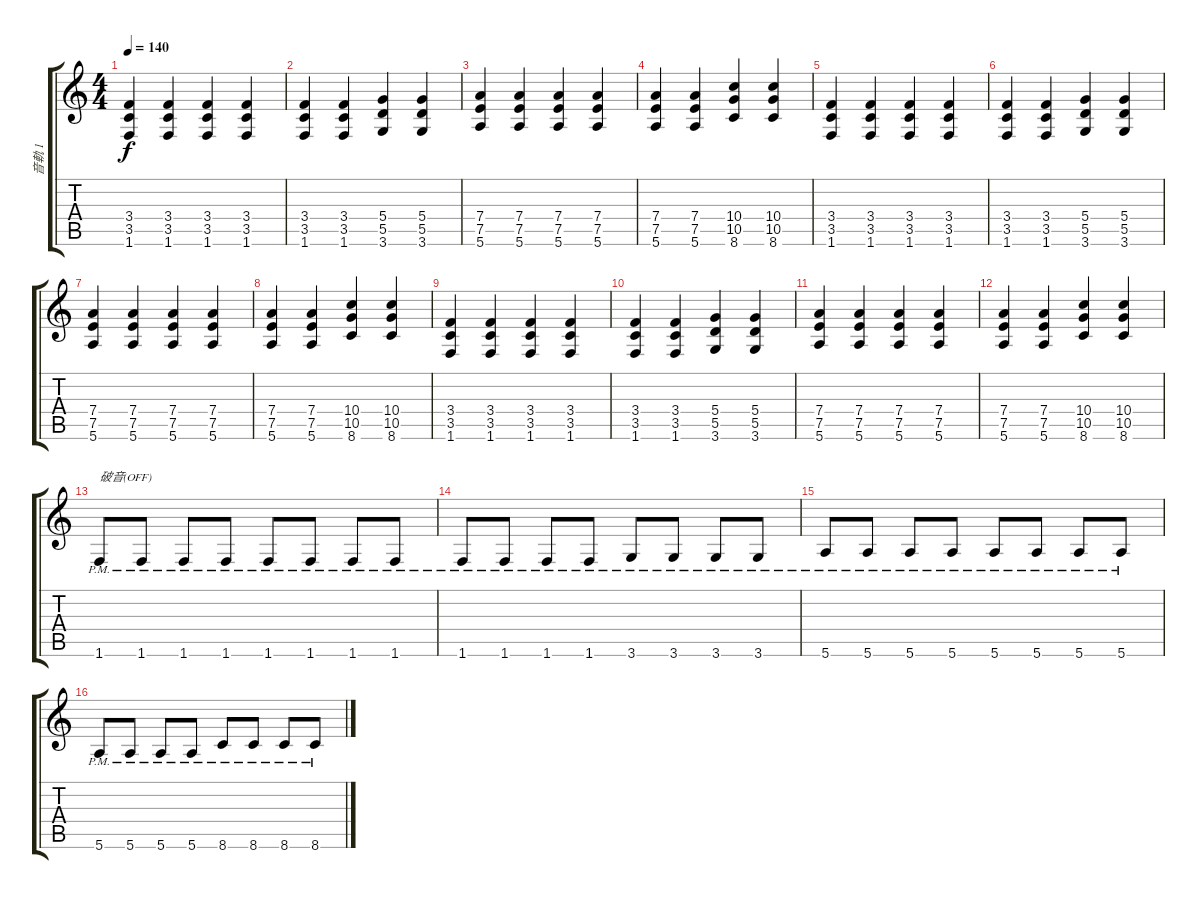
\track ("音軌 1" "音軌 1") {instrument electricguitarjazz}
\staff {score tabs}
\tuning (E4 B3 G3 D3 A2 E2) {hide}
\ts (4 4)
\tempo 140
\clef g2
\ks c
(3.4 3.5 1.6).4{dy f} (3.4 3.5 1.6).4 (3.4 3.5 1.6).4 (3.4 3.5 1.6).4 |
(3.4 3.5 1.6).4 (3.4 3.5 1.6).4 (5.4 5.5 3.6).4 (5.4 5.5 3.6).4 |
(7.4 7.5 5.6).4 (7.4 7.5 5.6).4 (7.4 7.5 5.6).4 (7.4 7.5 5.6).4 |
(7.4 7.5 5.6).4 (7.4 7.5 5.6).4 (10.4 10.5 8.6).4 (10.4 10.5 8.6).4 |
(3.4 3.5 1.6).4 (3.4 3.5 1.6).4 (3.4 3.5 1.6).4 (3.4 3.5 1.6).4 |
(3.4 3.5 1.6).4 (3.4 3.5 1.6).4 (5.4 5.5 3.6).4 (5.4 5.5 3.6).4 |
(7.4 7.5 5.6).4 (7.4 7.5 5.6).4 (7.4 7.5 5.6).4 (7.4 7.5 5.6).4 |
(7.4 7.5 5.6).4 (7.4 7.5 5.6).4 (10.4 10.5 8.6).4 (10.4 10.5 8.6).4 |
(3.4 3.5 1.6).4 (3.4 3.5 1.6).4 (3.4 3.5 1.6).4 (3.4 3.5 1.6).4 |
(3.4 3.5 1.6).4 (3.4 3.5 1.6).4 (5.4 5.5 3.6).4 (5.4 5.5 3.6).4 |
(7.4 7.5 5.6).4 (7.4 7.5 5.6).4 (7.4 7.5 5.6).4 (7.4 7.5 5.6).4 |
(7.4 7.5 5.6).4 (7.4 7.5 5.6).4 (10.4 10.5 8.6).4 (10.4 10.5 8.6).4 |
1.6{pm}.8{txt "破音(OFF)" instrument electricguitarjazz} 1.6{pm}.8 1.6{pm}.8 1.6{pm}.8 1.6{pm}.8 1.6{pm}.8 1.6{pm}.8 1.6{pm}.8 |
1.6{pm}.8 1.6{pm}.8 1.6{pm}.8 1.6{pm}.8 3.6{pm}.8 3.6{pm}.8 3.6{pm}.8 3.6{pm}.8 |
5.6{pm}.8 5.6{pm}.8 5.6{pm}.8 5.6{pm}.8 5.6{pm}.8 5.6{pm}.8 5.6{pm}.8 5.6{pm}.8 |
5.6{pm}.8 5.6{pm}.8 5.6{pm}.8 5.6{pm}.8 8.6{pm}.8 8.6{pm}.8 8.6{pm}.8 8.6{pm}.8
